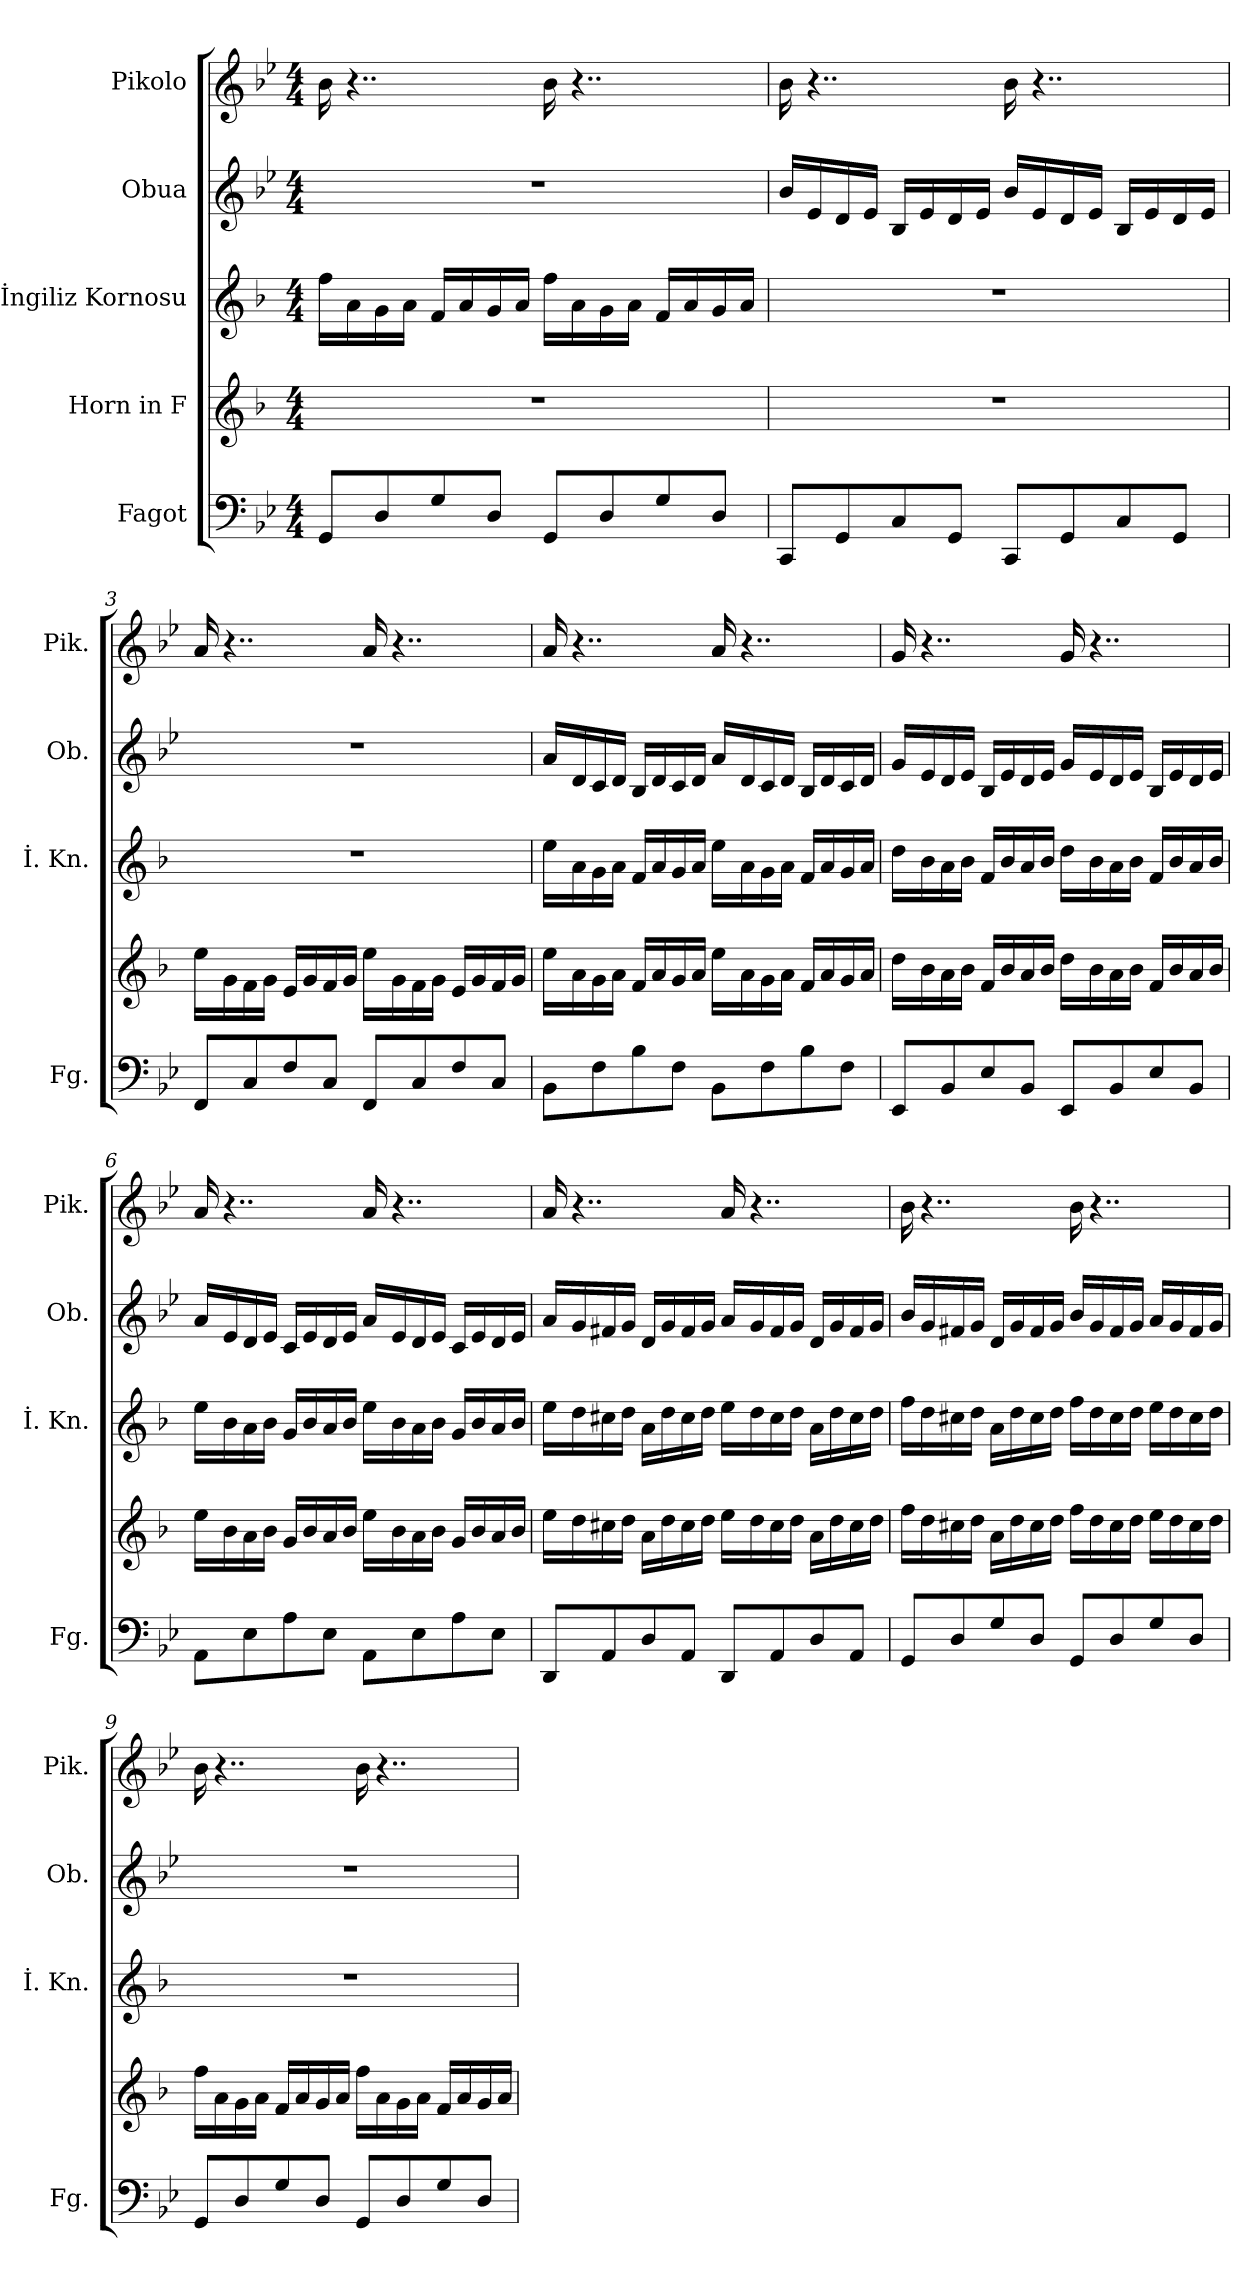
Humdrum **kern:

**kern	**kern	**kern	**kern	**kern
*part5	*part4	*part3	*part2	*part1
*staff5	*staff4	*staff3	*staff2	*staff1
*I"Fagot	*I"Horn in F	*I"İngiliz Kornosu	*I"Obua	*I"Pikolo
*I'Fg.	*	*I'İ. Kn.	*I'Ob.	*I'Pik.
*clefF4	*clefG2	*clefG2	*clefG2	*clefG2
*	*ITrd4c7	*ITrd4c7	*	*ITrd-7c-12
*k[b-e-]	*k[b-e-]	*k[b-e-]	*k[b-e-]	*k[b-e-]
*M4/4	*M4/4	*M4/4	*M4/4	*M4/4
=1	=1	=1	=1	=1
8GG/L	1r	16b-\LL	1r	16bb-\
.	.	16d\	.	4..r
8D/	.	16c\	.	.
.	.	16d\JJ	.	.
8G/	.	16B-/LL	.	.
.	.	16d/	.	.
8D/J	.	16c/	.	.
.	.	16d/JJ	.	.
8GG/L	.	16b-\LL	.	16bb-\
.	.	16d\	.	4..r
8D/	.	16c\	.	.
.	.	16d\JJ	.	.
8G/	.	16B-/LL	.	.
.	.	16d/	.	.
8D/J	.	16c/	.	.
.	.	16d/JJ	.	.
=2	=2	=2	=2	=2
8CC/L	1r	1r	16b-/LL	16bb-\
.	.	.	16e-/	4..r
8GG/	.	.	16d/	.
.	.	.	16e-/JJ	.
8C/	.	.	16B-/LL	.
.	.	.	16e-/	.
8GG/J	.	.	16d/	.
.	.	.	16e-/JJ	.
8CC/L	.	.	16b-/LL	16bb-\
.	.	.	16e-/	4..r
8GG/	.	.	16d/	.
.	.	.	16e-/JJ	.
8C/	.	.	16B-/LL	.
.	.	.	16e-/	.
8GG/J	.	.	16d/	.
.	.	.	16e-/JJ	.
!!LO:LB:g=z
=3	=3	=3	=3	=3
8FF/L	16a\LL	1r	1r	16aa/
.	16c\	.	.	4..r
8C/	16B-\	.	.	.
.	16c\JJ	.	.	.
8F/	16A/LL	.	.	.
.	16c/	.	.	.
8C/J	16B-/	.	.	.
.	16c/JJ	.	.	.
8FF/L	16a\LL	.	.	16aa/
.	16c\	.	.	4..r
8C/	16B-\	.	.	.
.	16c\JJ	.	.	.
8F/	16A/LL	.	.	.
.	16c/	.	.	.
8C/J	16B-/	.	.	.
.	16c/JJ	.	.	.
=4	=4	=4	=4	=4
8BB-\L	16a\LL	16a\LL	16a/LL	16aa/
.	16d\	16d\	16d/	4..r
8F\	16c\	16c\	16c/	.
.	16d\JJ	16d\JJ	16d/JJ	.
8B-\	16B-/LL	16B-/LL	16B-/LL	.
.	16d/	16d/	16d/	.
8F\J	16c/	16c/	16c/	.
.	16d/JJ	16d/JJ	16d/JJ	.
8BB-\L	16a\LL	16a\LL	16a/LL	16aa/
.	16d\	16d\	16d/	4..r
8F\	16c\	16c\	16c/	.
.	16d\JJ	16d\JJ	16d/JJ	.
8B-\	16B-/LL	16B-/LL	16B-/LL	.
.	16d/	16d/	16d/	.
8F\J	16c/	16c/	16c/	.
.	16d/JJ	16d/JJ	16d/JJ	.
!!LO:PB:g=z
=5	=5	=5	=5	=5
8EE-/L	16g\LL	16g\LL	16g/LL	16gg/
.	16e-\	16e-\	16e-/	4..r
8BB-/	16d\	16d\	16d/	.
.	16e-\JJ	16e-\JJ	16e-/JJ	.
8E-/	16B-/LL	16B-/LL	16B-/LL	.
.	16e-/	16e-/	16e-/	.
8BB-/J	16d/	16d/	16d/	.
.	16e-/JJ	16e-/JJ	16e-/JJ	.
8EE-/L	16g\LL	16g\LL	16g/LL	16gg/
.	16e-\	16e-\	16e-/	4..r
8BB-/	16d\	16d\	16d/	.
.	16e-\JJ	16e-\JJ	16e-/JJ	.
8E-/	16B-/LL	16B-/LL	16B-/LL	.
.	16e-/	16e-/	16e-/	.
8BB-/J	16d/	16d/	16d/	.
.	16e-/JJ	16e-/JJ	16e-/JJ	.
=6	=6	=6	=6	=6
8AA\L	16a\LL	16a\LL	16a/LL	16aa/
.	16e-\	16e-\	16e-/	4..r
8E-\	16d\	16d\	16d/	.
.	16e-\JJ	16e-\JJ	16e-/JJ	.
8A\	16c/LL	16c/LL	16c/LL	.
.	16e-/	16e-/	16e-/	.
8E-\J	16d/	16d/	16d/	.
.	16e-/JJ	16e-/JJ	16e-/JJ	.
8AA\L	16a\LL	16a\LL	16a/LL	16aa/
.	16e-\	16e-\	16e-/	4..r
8E-\	16d\	16d\	16d/	.
.	16e-\JJ	16e-\JJ	16e-/JJ	.
8A\	16c/LL	16c/LL	16c/LL	.
.	16e-/	16e-/	16e-/	.
8E-\J	16d/	16d/	16d/	.
.	16e-/JJ	16e-/JJ	16e-/JJ	.
!!LO:LB:g=z
=7	=7	=7	=7	=7
8DD/L	16a\LL	16a\LL	16a/LL	16aa/
.	16g\	16g\	16g/	4..r
8AA/	16f#X\	16f#X\	16f#X/	.
.	16g\JJ	16g\JJ	16g/JJ	.
8D/	16d\LL	16d\LL	16d/LL	.
.	16g\	16g\	16g/	.
8AA/J	16f#\	16f#\	16f#/	.
.	16g\JJ	16g\JJ	16g/JJ	.
8DD/L	16a\LL	16a\LL	16a/LL	16aa/
.	16g\	16g\	16g/	4..r
8AA/	16f#\	16f#\	16f#/	.
.	16g\JJ	16g\JJ	16g/JJ	.
8D/	16d\LL	16d\LL	16d/LL	.
.	16g\	16g\	16g/	.
8AA/J	16f#\	16f#\	16f#/	.
.	16g\JJ	16g\JJ	16g/JJ	.
=8	=8	=8	=8	=8
8GG/L	16b-\LL	16b-\LL	16b-/LL	16bb-\
.	16g\	16g\	16g/	4..r
8D/	16f#X\	16f#X\	16f#X/	.
.	16g\JJ	16g\JJ	16g/JJ	.
8G/	16d\LL	16d\LL	16d/LL	.
.	16g\	16g\	16g/	.
8D/J	16f#\	16f#\	16f#/	.
.	16g\JJ	16g\JJ	16g/JJ	.
8GG/L	16b-\LL	16b-\LL	16b-/LL	16bb-\
.	16g\	16g\	16g/	4..r
8D/	16f#\	16f#\	16f#/	.
.	16g\JJ	16g\JJ	16g/JJ	.
8G/	16a\LL	16a\LL	16a/LL	.
.	16g\	16g\	16g/	.
8D/J	16f#\	16f#\	16f#/	.
.	16g\JJ	16g\JJ	16g/JJ	.
!!LO:PB:g=z
=9	=9	=9	=9	=9
8GG/L	16b-\LL	1r	1r	16bb-\
.	16d\	.	.	4..r
8D/	16c\	.	.	.
.	16d\JJ	.	.	.
8G/	16B-/LL	.	.	.
.	16d/	.	.	.
8D/J	16c/	.	.	.
.	16d/JJ	.	.	.
8GG/L	16b-\LL	.	.	16bb-\
.	16d\	.	.	4..r
8D/	16c\	.	.	.
.	16d\JJ	.	.	.
8G/	16B-/LL	.	.	.
.	16d/	.	.	.
8D/J	16c/	.	.	.
.	16d/JJ	.	.	.
=	=	=	=	=
*-	*-	*-	*-	*-
